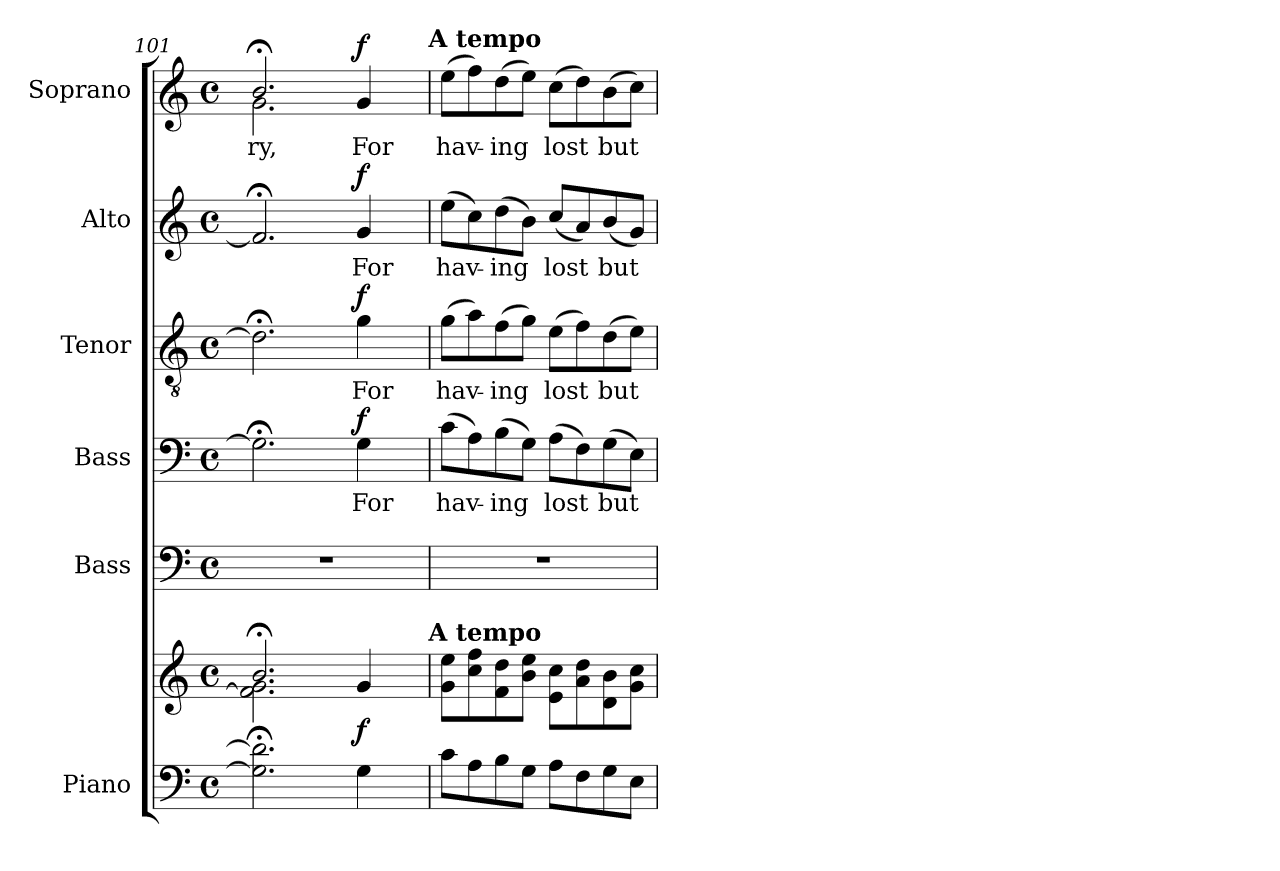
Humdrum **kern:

**kern	**kern	**dynam	**kern	**kern	**text	**dynam	**kern	**text	**dynam	**kern	**text	**dynam	**kern	**text	**dynam
*part6	*part6	*part6	*part5	*part4	*part4	*part4	*part3	*part3	*part3	*part2	*part2	*part2	*part1	*part1	*part1
*staff7	*staff6	*staff6/7	*staff5	*staff4	*staff4	*staff4	*staff3	*staff3	*staff3	*staff2	*staff2	*staff2	*staff1	*staff1	*staff1
*I"Piano	*	*	*I"Bass	*I"Bass	*	*	*I"Tenor	*	*	*I"Alto	*	*	*I"Soprano	*	*
*I'Pno.	*	*	*I'B.	*I'B.	*	*	*I'T.	*	*	*I'A.	*	*	*I'S.	*	*
*clefF4	*clefG2	*	*clefF4	*clefF4	*	*	*clefGv2	*	*	*clefG2	*	*	*clefG2	*	*
*	*	*	*	*	*	*	*ITrd7c12	*	*	*	*	*	*	*	*
*k[]	*k[]	*	*k[]	*k[]	*	*	*k[]	*	*	*k[]	*	*	*k[]	*	*
*C:	*C:	*	*C:	*C:	*	*	*C:	*	*	*C:	*	*	*C:	*	*
*M4/4	*M4/4	*	*M4/4	*M4/4	*	*	*M4/4	*	*	*M4/4	*	*	*M4/4	*	*
*met(c)	*met(c)	*	*met(c)	*met(c)	*	*	*met(c)	*	*	*met(c)	*	*	*met(c)	*	*
=101	=101	=101	=101	=101	=101	=101	=101	=101	=101	=101	=101	=101	=101	=101	=101
*	*^	*	*	*	*	*	*	*	*	*	*	*	*^	*	*
!	!	!	!	!	!	!	!	!	!	!	!	!	!	!	!	!LO:LY:b:color=#000000	!
*	*	*^	*	*	*	*	*	*	*	*	*	*	*	*	*^	*	*
2.Gi\]; 2.di];	2.b;i/	2.fi\] 2.gi	2ryy	.	1r	2.G;i\]	.	.	2.D;i\]	.	.	2.f;i/]	.	.	2.b;i/	2.gi\	2ryy	-ry,	.
.	.	.	4ryy	.	.	.	.	.	.	.	.	.	.	.	.	.	4ryy	.	.
!	!	!	!	!	!	!	!LO:LY:b:color=#000000	!	!	!	!	!	!	!	!	!	!	!	!
!	!	!	!	!	!	!	!	!	!	!LO:LY:b:color=#000000	!	!	!	!	!	!	!	!	!
!	!	!	!	!	!	!	!	!	!	!	!	!	!LO:LY:b:color=#000000	!	!	!	!	!	!
!	!	!	!	!	!	!	!	!	!	!	!	!	!	!	!	!	!	!LO:LY:b:color=#000000	!
4Gi\	4gi/	4ryy	8ryy	f	.	4Gi\	For	f	4Gi\	For	f	4gi/	For	f	4gi/	4ryy	8ryy	For	f
.	.	.	16ryy	.	.	.	.	.	.	.	.	.	.	.	.	.	16ryy	.	.
.	.	.	32ryy	.	.	.	.	.	.	.	.	.	.	.	.	.	32ryy	.	.
.	.	.	64ryy	.	.	.	.	.	.	.	.	.	.	.	.	.	64ryy	.	.
.	.	.	128...ryy	.	.	.	.	.	.	.	.	.	.	.	.	.	128...ryy	.	.
!	!	!	!	!	!	!	!	!	!	!	!	!	!	!	!	!	!LO:TX:a:B:t=A tempo	!	!
!	!	!	!LO:TX:a:B:t=A tempo	!	!	!	!	!	!	!	!	!	!	!	!	!	!	!	!
.	.	.	1024ryy	.	.	.	.	.	.	.	.	.	.	.	.	.	1024ryy	.	.
*	*v	*v	*v	*	*	*	*	*	*	*	*	*	*	*	*v	*v	*v	*	*
=102	=102	=102	=102	=102	=102	=102	=102	=102	=102	=102	=102	=102	=102	=102	=102
*	*^	*	*	*	*	*	*	*	*	*	*	*	*^	*	*
*	*	*^	*	*	*	*	*	*	*	*	*	*	*	*	*^	*	*
!	!	!	!	!	!	!	!LO:LY:b:color=#000000	!	!	!	!	!	!	!	!	!	!	!	!
*	*v	*v	*v	*	*	*	*	*	*	*	*	*	*	*	*v	*v	*v	*	*
*	*^	*	*	*	*	*	*	*	*	*	*	*	*^	*	*
*	*	*^	*	*	*	*	*	*	*	*	*	*	*	*	*^	*	*
!	!	!	!	!	!	!	!	!	!	!LO:LY:b:color=#000000	!	!	!	!	!	!	!	!	!
*	*v	*v	*v	*	*	*	*	*	*	*	*	*	*	*	*v	*v	*v	*	*
*	*^	*	*	*	*	*	*	*	*	*	*	*	*^	*	*
*	*	*^	*	*	*	*	*	*	*	*	*	*	*	*	*^	*	*
!	!	!	!	!	!	!	!	!	!	!	!	!	!LO:LY:b:color=#000000	!	!	!	!	!	!
*	*v	*v	*v	*	*	*	*	*	*	*	*	*	*	*	*v	*v	*v	*	*
*	*^	*	*	*	*	*	*	*	*	*	*	*	*^	*	*
*	*	*^	*	*	*	*	*	*	*	*	*	*	*	*	*^	*	*
!	!	!	!	!	!	!	!	!	!	!	!	!	!	!	!	!	!	!LO:LY:b:color=#000000	!
*	*v	*v	*v	*	*	*	*	*	*	*	*	*	*	*	*v	*v	*v	*	*
8ci\L	8gi\ 8eeiL	.	1r	(8ci\L	hav-	.	(8Gi\L	hav-	.	(8eei\L	hav-	.	(8eei\L	hav-	.
8Ai\	8cci\ 8ffi	.	.	8Ai\)	.	.	8Ai\)	.	.	8cci\)	.	.	8ffi\)	.	.
!	!	!	!	!	!LO:LY:b:color=#000000	!	!	!	!	!	!	!	!	!	!
!	!	!	!	!	!	!	!	!LO:LY:b:color=#000000	!	!	!	!	!	!	!
!	!	!	!	!	!	!	!	!	!	!	!LO:LY:b:color=#000000	!	!	!	!
!	!	!	!	!	!	!	!	!	!	!	!	!	!	!LO:LY:b:color=#000000	!
8Bi\	8fi\ 8ddi	.	.	(8Bi\	-ing	.	(8Fi\	-ing	.	(8ddi\	-ing	.	(8ddi\	-ing	.
8Gi\J	8bi\ 8eeiJ	.	.	8Gi\J)	.	.	8Gi\J)	.	.	8bi\J)	.	.	8eei\J)	.	.
!	!	!	!	!	!LO:LY:b:color=#000000	!	!	!	!	!	!	!	!	!	!
!	!	!	!	!	!	!	!	!LO:LY:b:color=#000000	!	!	!	!	!	!	!
!	!	!	!	!	!	!	!	!	!	!	!LO:LY:b:color=#000000	!	!	!	!
!	!	!	!	!	!	!	!	!	!	!	!	!	!	!LO:LY:b:color=#000000	!
8Ai\L	8ei\ 8cciL	.	.	(8Ai\L	lost	.	(8Ei\L	lost	.	(8cci/L	lost	.	(8cci\L	lost	.
8Fi\	8ai\ 8ddi	.	.	8Fi\)	.	.	8Fi\)	.	.	8ai/)	.	.	8ddi\)	.	.
!	!	!	!	!	!LO:LY:b:color=#000000	!	!	!	!	!	!	!	!	!	!
!	!	!	!	!	!	!	!	!LO:LY:b:color=#000000	!	!	!	!	!	!	!
!	!	!	!	!	!	!	!	!	!	!	!LO:LY:b:color=#000000	!	!	!	!
!	!	!	!	!	!	!	!	!	!	!	!	!	!	!LO:LY:b:color=#000000	!
8Gi\	8di\ 8bi	.	.	(8Gi\	but	.	(8Di\	but	.	(8bi/	but	.	(8bi\	but	.
8Ei\J	8gi\ 8cciJ	.	.	8Ei\J)	.	.	8Ei\J)	.	.	8gi/J)	.	.	8cci\J)	.	.
=	=	=	=	=	=	=	=	=	=	=	=	=	=	=	=
*-	*-	*-	*-	*-	*-	*-	*-	*-	*-	*-	*-	*-	*-	*-	*-
